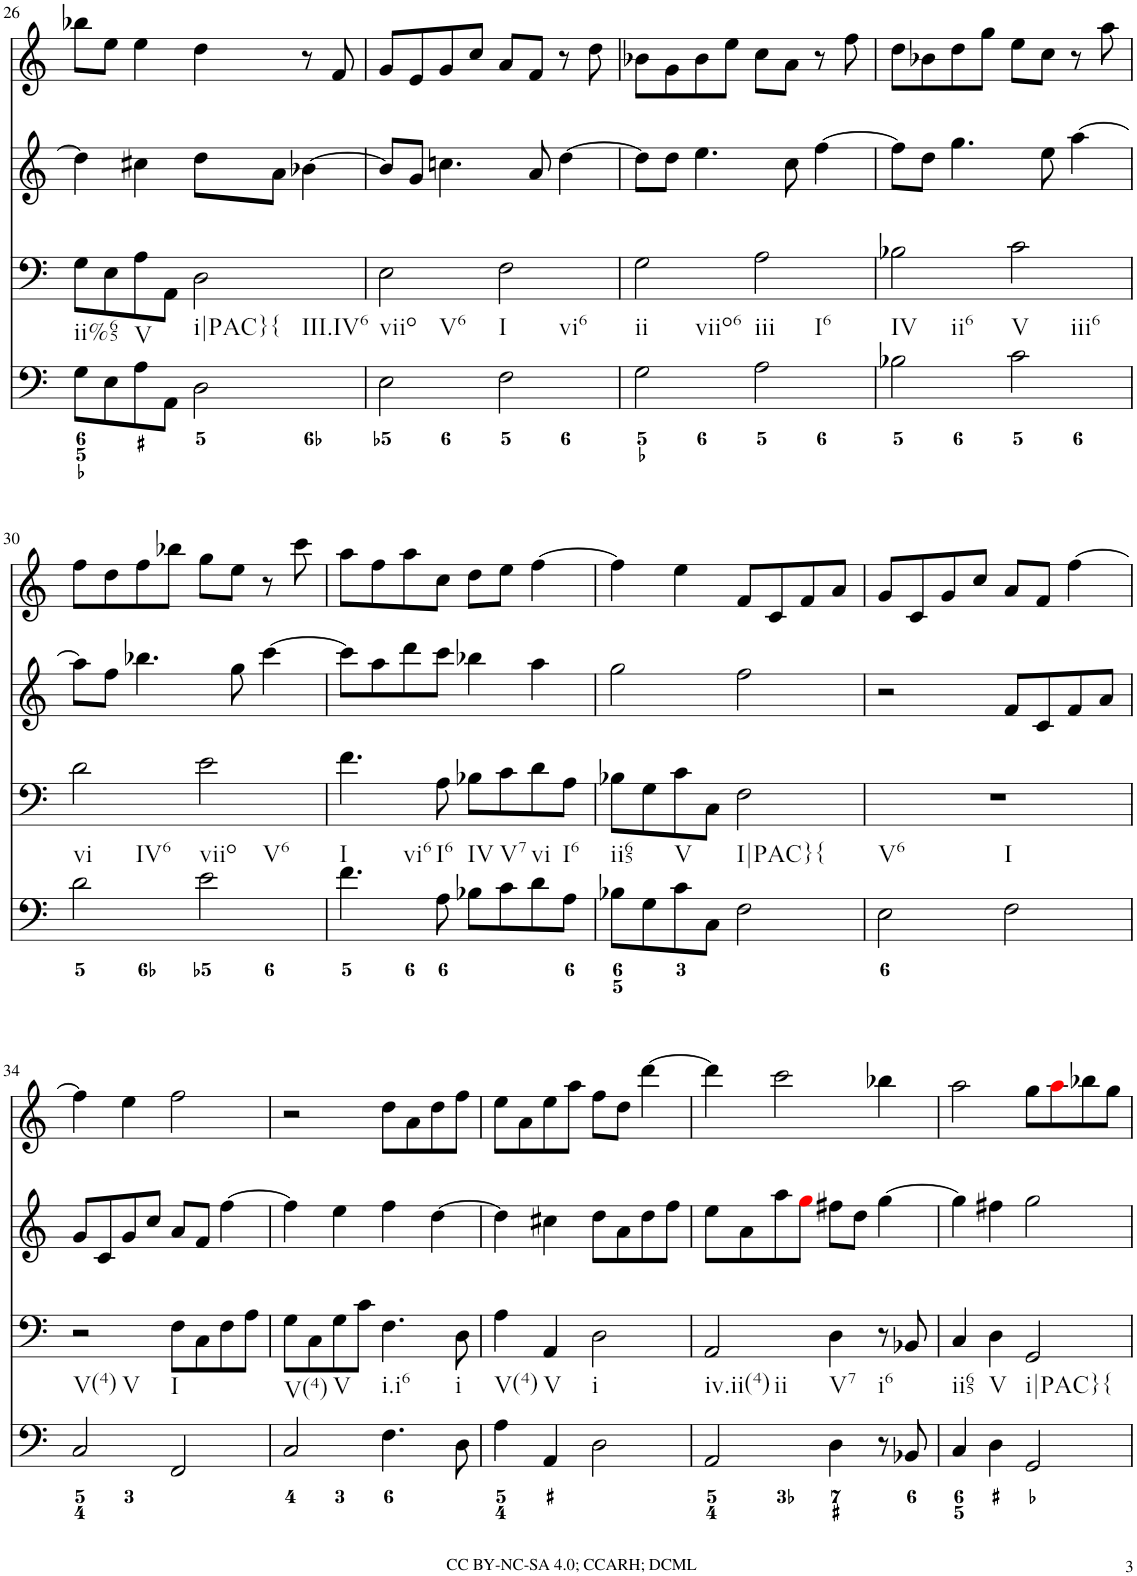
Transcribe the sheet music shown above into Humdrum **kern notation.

**kern	**kern	**kern	**kern
*part4	*part3	*part2	*part1
*staff4	*staff3	*staff2	*staff1
*I"Piano	*I"Piano	*I"Piano	*I"Piano
*I'Pno	*I'Pno	*I'Pno	*I'Pno
!!LO:PB:g=z
*clefF4	*clefF4	*clefG2	*clefG2
*k[]	*k[]	*k[]	*k[]
*M4/4	*M4/4	*M4/4	*M4/4
*met(c)	*met(c)	*met(c)	*met(c)
=26	=26	=26	=26
!	!LO:TX:b:t=ii%65	!	!
8G\L	8G\L	4dd\]	8bb-X\L
8E\	8E\	.	8ee\J
!	!LO:TX:b:t=V	!	!
8A\	8A\	4cc#X\	4ee\
8AA\J	8AA\J	.	.
!	!LO:TX:b:t=i|PAC}	!	!
!	!LO:TX:b:t={	!	!
!	!LO:TX:b:t=III.IV6	!	!
2D\	2D\	8dd\L	4dd\
.	.	8a\J	.
.	.	[4b-X\	8r
.	.	.	8f/
=27	=27	=27	=27
!	!LO:TX:b:t=viio	!	!
!	!LO:TX:b:t=V6	!	!
2E\	2E\	8b-/L]	8g/L
.	.	8g/J	8e/
.	.	4.ccn\	8g/
.	.	.	8cc/J
!	!LO:TX:b:t=I	!	!
!	!LO:TX:b:t=vi6	!	!
2F\	2F\	.	8a/L
.	.	8a/	8f/J
.	.	[4dd\	8r
.	.	.	8dd\
=28	=28	=28	=28
!	!LO:TX:b:t=ii	!	!
!	!LO:TX:b:t=viio6	!	!
2G\	2G\	8dd\L]	8b-X\L
.	.	8dd\J	8g\
.	.	4.ee\	8b-\
.	.	.	8ee\J
!	!LO:TX:b:t=iii	!	!
!	!LO:TX:b:t=I6	!	!
2A\	2A\	.	8cc\L
.	.	8cc\	8a\J
.	.	[4ff\	8r
.	.	.	8ff\
=29	=29	=29	=29
!	!LO:TX:b:t=IV	!	!
!	!LO:TX:b:t=ii6	!	!
2B-X\	2B-X\	8ff\L]	8dd\L
.	.	8dd\J	8b-X\
.	.	4.gg\	8dd\
.	.	.	8gg\J
!	!LO:TX:b:t=V	!	!
!	!LO:TX:b:t=iii6	!	!
2c\	2c\	.	8ee\L
.	.	8ee\	8cc\J
.	.	[4aa\	8r
.	.	.	8aa\
!!LO:LB:g=z
=30	=30	=30	=30
!	!LO:TX:b:t=vi	!	!
!	!LO:TX:b:t=IV6	!	!
2d\	2d\	8aa\L]	8ff\L
.	.	8ff\J	8dd\
.	.	4.bb-X\	8ff\
.	.	.	8bb-X\J
!	!LO:TX:b:t=viio	!	!
!	!LO:TX:b:t=V6	!	!
2e\	2e\	.	8gg\L
.	.	8gg\	8ee\J
.	.	[4ccc\	8r
.	.	.	8ccc\
=31	=31	=31	=31
!	!LO:TX:b:t=I	!	!
!	!LO:TX:b:t=vi6	!	!
4.f\	4.f\	8ccc\L]	8aa\L
.	.	8aa\	8ff\
.	.	8ddd\	8aa\
!	!LO:TX:b:t=I6	!	!
8A\	8A\	8ccc\J	8cc\J
!	!LO:TX:b:t=IV	!	!
8B-X\L	8B-X\L	4bb-X\	8dd\L
!	!LO:TX:b:t=V7	!	!
8c\	8c\	.	8ee\J
!	!LO:TX:b:t=vi	!	!
8d\	8d\	4aa\	[4ff\
!	!LO:TX:b:t=I6	!	!
8A\J	8A\J	.	.
=32	=32	=32	=32
!	!LO:TX:b:t=ii65	!	!
8B-X\L	8B-X\L	2gg\	4ff\]
8G\	8G\	.	.
!	!LO:TX:b:t=V	!	!
8c\	8c\	.	4ee\
8C\J	8C\J	.	.
!	!LO:TX:b:t=I|PAC}{	!	!
2F\	2F\	2ff\	8f/L
.	.	.	8c/
.	.	.	8f/
.	.	.	8a/J
=33	=33	=33	=33
!	!LO:TX:b:t=V6	!	!
!	!LO:TX:b:t=I	!	!
2E\	1r	2r	8g/L
.	.	.	8c/
.	.	.	8g/
.	.	.	8cc/J
2F\	.	8f/L	8a/L
.	.	8c/	8f/J
.	.	8f/	[4ff\
.	.	8a/J	.
!!LO:LB:g=z
=34	=34	=34	=34
!	!LO:TX:b:t=V(4)	!	!
!	!LO:TX:b:t=V	!	!
2C/	2r	8g/L	4ff\]
.	.	8c/	.
.	.	8g/	4ee\
.	.	8cc/J	.
!	!LO:TX:b:t=I	!	!
2FF/	8F\L	8a/L	2ff\
.	8C\	8f/J	.
.	8F\	[4ff\	.
.	8A\J	.	.
=35	=35	=35	=35
!	!LO:TX:b:t=V(4)	!	!
2C/	8G\L	4ff\]	2r
.	8C\	.	.
!	!LO:TX:b:t=V	!	!
.	8G\	4ee\	.
.	8c\J	.	.
!	!LO:TX:b:t=i.i6	!	!
4.F\	4.F\	4ff\	8dd\L
.	.	.	8a\
.	.	[4dd\	8dd\
!	!LO:TX:b:t=i	!	!
8D\	8D\	.	8ff\J
=36	=36	=36	=36
!	!LO:TX:b:t=V(4)	!	!
4A\	4A\	4dd\]	8ee\L
.	.	.	8a\
!	!LO:TX:b:t=V	!	!
4AA/	4AA/	4cc#X\	8ee\
.	.	.	8aa\J
!	!LO:TX:b:t=i	!	!
2D\	2D\	8dd\L	8ff\L
.	.	8a\	8dd\J
.	.	8dd\	[4ddd\
.	.	8ff\J	.
=37	=37	=37	=37
!	!LO:TX:b:t=iv.ii(4)	!	!
!	!LO:TX:b:t=ii	!	!
2AA/	2AA/	8ee\L	4ddd\]
.	.	8a\	.
.	.	8aa\	2ccc\
.	.	8ggi\J	.
!	!LO:TX:b:t=V7	!	!
4D\	4D\	8ff#X\L	.
.	.	8dd\J	.
!	!LO:TX:b:t=i6	!	!
8r	8r	[4gg\	4bb-X\
8BB-X/	8BB-X/	.	.
=38	=38	=38	=38
!	!LO:TX:b:t=ii65	!	!
4C/	4C/	4gg\]	2aa\
!	!LO:TX:b:t=V	!	!
4D\	4D\	4ff#X\	.
!	!LO:TX:b:t=i|PAC}{	!	!
2GG/	2GG/	2gg\	8gg\L
.	.	.	8aai\
.	.	.	8bb-X\
.	.	.	8gg\J
=	=	=	=
*-	*-	*-	*-
